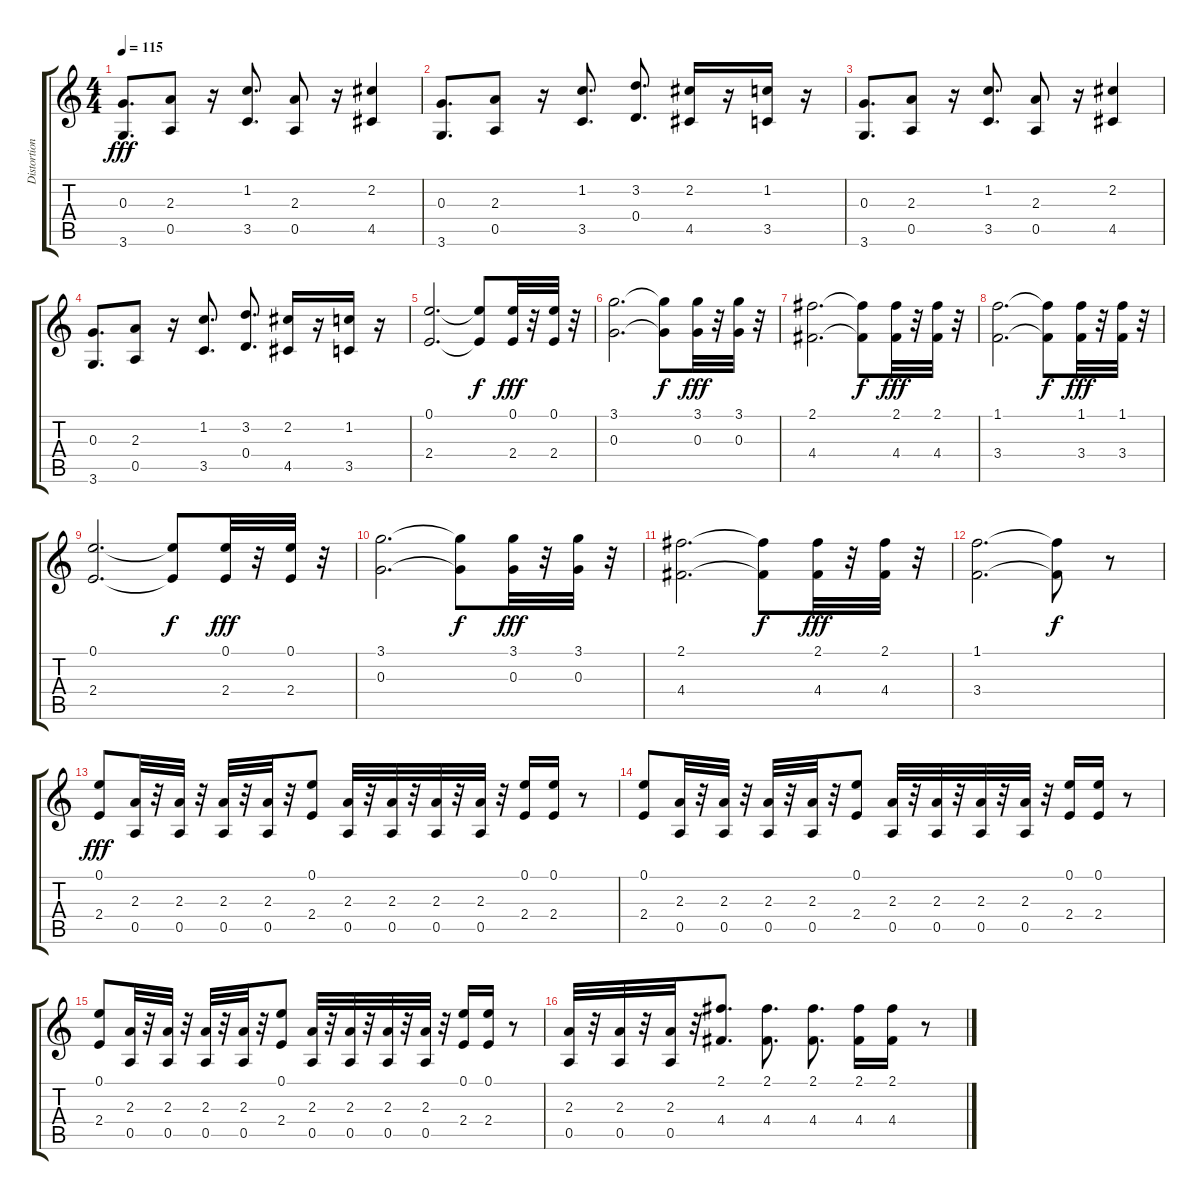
\track ("Distortion Guitar" "Distortion") {instrument distortionguitar}
\staff {score tabs}
\tuning (E4 B3 G3 D3 A2 E2) {hide}
\ts (4 4)
\tempo 115
\clef g2
\ks c
(0.3 3.6).8{d dy fff} (2.3 0.5).8 r.16 (1.2 3.5).8{d} (2.3 0.5).8 r.16 (2.2 4.5).4 |
(0.3 3.6).8{d} (2.3 0.5).8 r.16 (1.2 3.5).8{d} (3.2 0.4).8{d} (2.2 4.5).16 r.16 (1.2 3.5).16 r.16 |
(0.3 3.6).8{d} (2.3 0.5).8 r.16 (1.2 3.5).8{d} (2.3 0.5).8 r.16 (2.2 4.5).4 |
(0.3 3.6).8{d} (2.3 0.5).8 r.16 (1.2 3.5).8{d} (3.2 0.4).8{d} (2.2 4.5).16 r.16 (1.2 3.5).16 r.16 |
(0.1 2.4).2{d} (0.1{t} 2.4{t}).8{dy f} (0.1 2.4).32{dy fff} r.32 (0.1 2.4).32 r.32 |
(3.1 0.3).2{d} (3.1{t} 0.3{t}).8{dy f} (3.1 0.3).32{dy fff} r.32 (3.1 0.3).32 r.32 |
(2.1 4.4).2{d} (2.1{t} 4.4{t}).8{dy f} (2.1 4.4).32{dy fff} r.32 (2.1 4.4).32 r.32 |
(1.1 3.4).2{d} (1.1{t} 3.4{t}).8{dy f} (1.1 3.4).32{dy fff} r.32 (1.1 3.4).32 r.32 |
(0.1 2.4).2{d} (0.1{t} 2.4{t}).8{dy f} (0.1 2.4).32{dy fff} r.32 (0.1 2.4).32 r.32 |
(3.1 0.3).2{d} (3.1{t} 0.3{t}).8{dy f} (3.1 0.3).32{dy fff} r.32 (3.1 0.3).32 r.32 |
(2.1 4.4).2{d} (2.1{t} 4.4{t}).8{dy f} (2.1 4.4).32{dy fff} r.32 (2.1 4.4).32 r.32 |
(1.1 3.4).2{d} (1.1{t} 3.4{t}).8{dy f} r.8 |
(0.1 2.4).8{dy fff} (2.3 0.5).32 r.32 (2.3 0.5).32 r.32 (2.3 0.5).32 r.32 (2.3 0.5).32 r.32 (0.1 2.4).8 (2.3 0.5).32 r.32 (2.3 0.5).32 r.32 (2.3 0.5).32 r.32 (2.3 0.5).32 r.32 (0.1 2.4).16 (0.1 2.4).16 r.8 |
(0.1 2.4).8 (2.3 0.5).32 r.32 (2.3 0.5).32 r.32 (2.3 0.5).32 r.32 (2.3 0.5).32 r.32 (0.1 2.4).8 (2.3 0.5).32 r.32 (2.3 0.5).32 r.32 (2.3 0.5).32 r.32 (2.3 0.5).32 r.32 (0.1 2.4).16 (0.1 2.4).16 r.8 |
(0.1 2.4).8 (2.3 0.5).32 r.32 (2.3 0.5).32 r.32 (2.3 0.5).32 r.32 (2.3 0.5).32 r.32 (0.1 2.4).8 (2.3 0.5).32 r.32 (2.3 0.5).32 r.32 (2.3 0.5).32 r.32 (2.3 0.5).32 r.32 (0.1 2.4).16 (0.1 2.4).16 r.8 |
(2.3 0.5).32 r.32 (2.3 0.5).32 r.32 (2.3 0.5).32 r.32 (2.1 4.4).8{d} (2.1 4.4).8{d} (2.1 4.4).8{d} (2.1 4.4).16 (2.1 4.4).16 r.8
